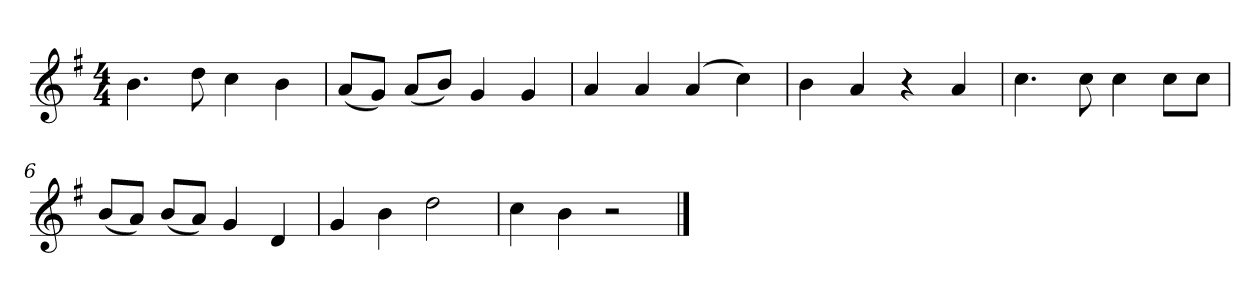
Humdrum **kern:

**kern
*part1
*staff1
*k[f#]
*M4/4
*MM120
=1
4.b
8dd
4cc
4b
=2
(8aL
8gJ)
(8aL
8bJ)
4g
4g
=3
4a
4a
(4a
4cc)
=4
4b
4a
4r
4a
=5
4.cc
8cc
4cc
8ccL
8ccJ
=6
(8bL
8aJ)
(8bL
8aJ)
4g
4d
=7
4g
4b
2dd
=8
4cc
4b
2r
==
*-
